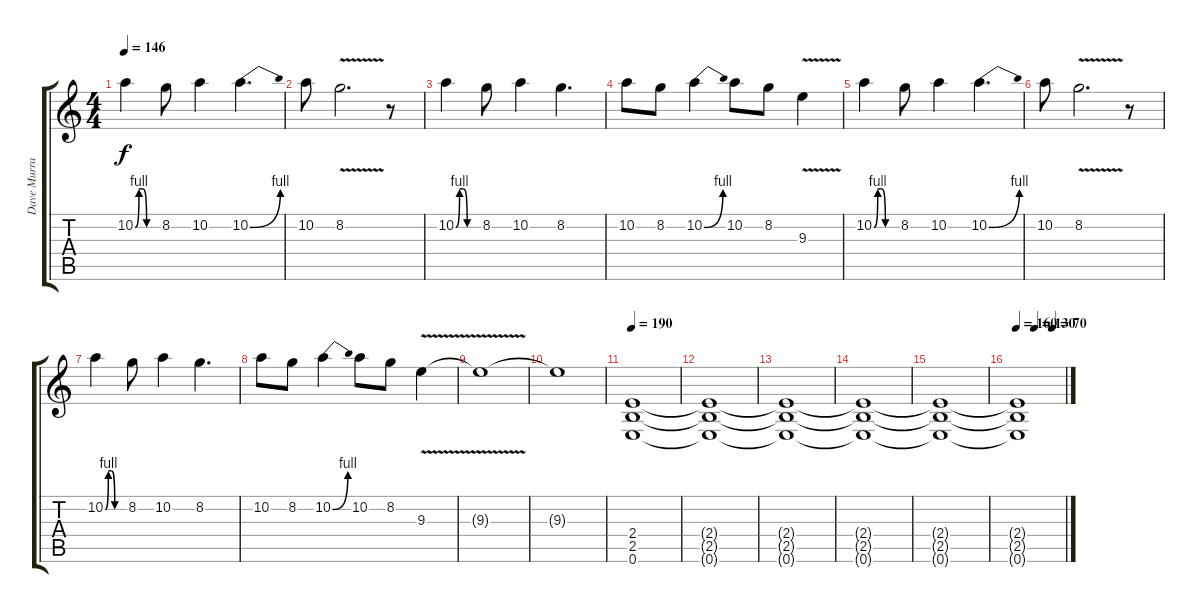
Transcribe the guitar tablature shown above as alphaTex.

\track ("Dave Murray" "Dave Murra") {instrument distortionguitar}
\staff {score tabs}
\tuning (E4 B3 G3 D3 A2 E2) {hide}
\ts (4 4)
\tempo 146
\clef g2
\ks c
10.2{be (custom 0 0 10 4 20 4 30 0 60 0)}.4{dy f} 8.2.8 10.2.4 10.2{be (bend 0 0 60 4)}.4{d} |
10.2.8 8.2{v}.2{d} r.8 |
10.2{be (custom 0 0 10 4 20 4 30 0 60 0)}.4 8.2.8 10.2.4 8.2.4{d} |
10.2.8 8.2.8 10.2{be (bend 0 0 60 4)}.4 10.2.8 8.2.8 9.3{v}.4 |
10.2{be (custom 0 0 10 4 20 4 30 0 60 0)}.4 8.2.8 10.2.4 10.2{be (bend 0 0 60 4)}.4{d} |
10.2.8 8.2{v}.2{d} r.8 |
10.2{be (custom 0 0 10 4 20 4 30 0 60 0)}.4 8.2.8 10.2.4 8.2.4{d} |
10.2.8 8.2.8 10.2{be (bend 0 0 60 4)}.4 10.2.8 8.2.8 9.3{v}.4 |
9.3{t}.1 |
9.3{t}.1 |
\tempo 190
(2.4 2.5 0.6).1 |
(2.4{t} 2.5{t} 0.6{t}).1 |
(2.4{t} 2.5{t} 0.6{t}).1 |
(2.4{t} 2.5{t} 0.6{t}).1 |
(2.4{t} 2.5{t} 0.6{t}).1 |
\tempo 160
\tempo (130 0.375)
\tempo (70 0.75)
(2.4{t} 2.5{t} 0.6{t}).1
